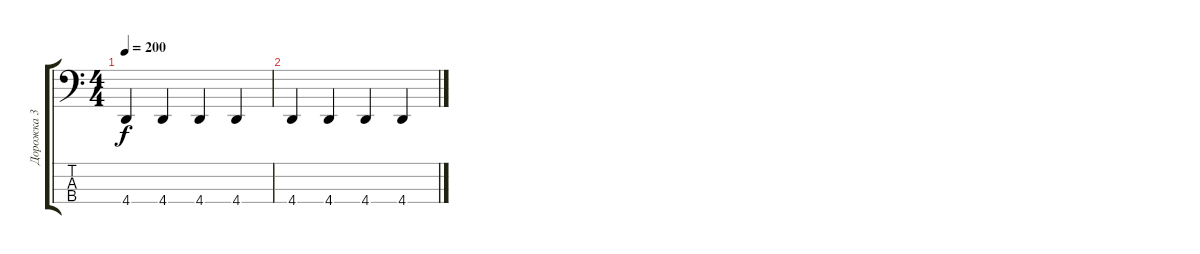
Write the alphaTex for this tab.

\track ("Дорожка 3" "Дорожка 3") {instrument electricbassfinger}
\staff {score tabs}
\tuning (Eb2 Bb1 F1 Bb0) {hide}
\ts (4 4)
\tempo 200
\clef f4
\ks c
4.4.4{dy f} 4.4.4 4.4.4 4.4.4 |
4.4.4 4.4.4 4.4.4 4.4.4
